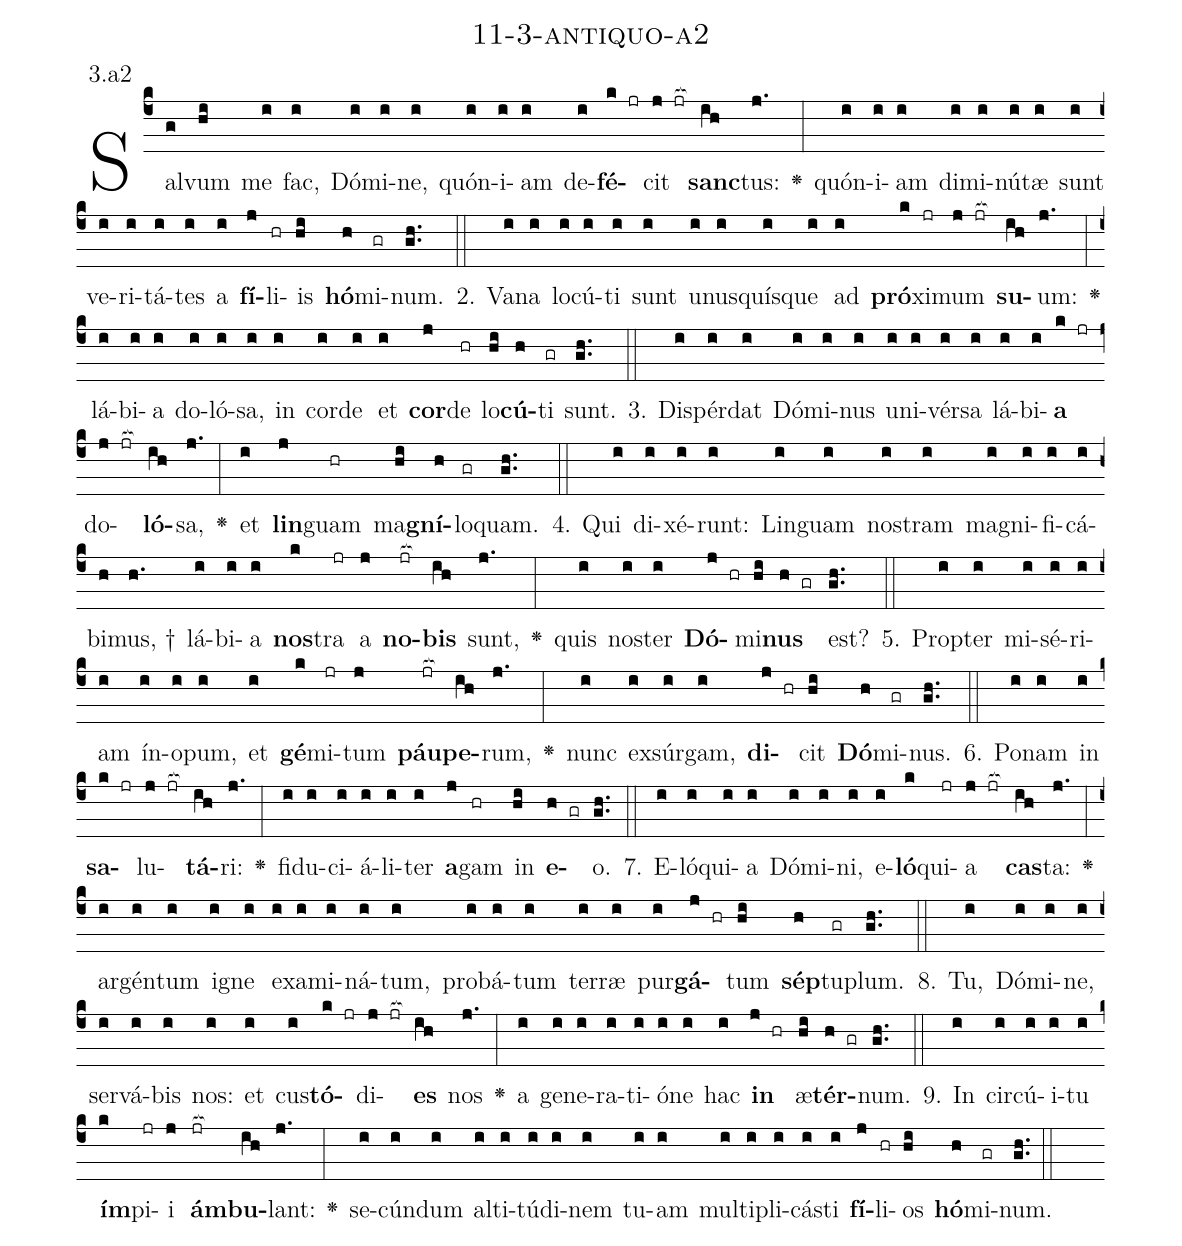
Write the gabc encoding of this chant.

name: 11-3-antiquo-a2;
annotation: 3.a2;
%%
(c4)Sal(g)vum(hi) me(i) fac,(i) Dó(i)mi(i)ne,(i) quón(i)i(i)am(i) de(i)<b>fé</b>(k jr)cit(j jr[ocb:1{]) <b>sanc</b>(ih[ocb:0}])tus:(j.) <v>\greheightstar</v>(:) quón(i)i(i)am(i) di(i)mi(i)nú(i)tæ(i) sunt(i) ve(i)ri(i)tá(i)tes(i) a(i) <b>fí</b>(j)li(hr)is(hi) <b>hó</b>(h)mi(gr)num.(gh..) (::)
2. Va(i)na(i) lo(i)cú(i)ti(i) sunt(i) u(i)nus(i)quís(i)que(i) ad(i) <b>pró</b>(k)xi(jr)mum(j jr[ocb:1{]) <b>su</b>(ih[ocb:0}])um:(j.) <v>\greheightstar</v>(:) lá(i)bi(i)a(i) do(i)ló(i)sa,(i) in(i) cor(i)de(i) et(i) <b>cor</b>(j)de(hr) lo(hi)<b>cú</b>(h)ti(gr) sunt.(gh..) (::)
3. Dis(i)pér(i)dat(i) Dó(i)mi(i)nus(i) u(i)ni(i)vér(i)sa(i) lá(i)bi(i)<b>a</b>(k jr) do(j jr[ocb:1{])<b>ló</b>(ih[ocb:0}])sa,(j.) <v>\greheightstar</v>(:) et(i) <b>lin</b>(j)guam(hr) ma(hi)<b>gní</b>(h)lo(gr)quam.(gh..) (::)
4. Qui(i) di(i)xé(i)runt:(i) Lin(i)guam(i) nos(i)tram(i) ma(i)gni(i)fi(i)cá(i)bi(h)mus, †(h.) lá(i)bi(i)a(i) <b>nos</b>(k)tra(jr) a(j) <b>no</b>(jr[ocb:1{])<b>bis</b>(ih[ocb:0}]) sunt,(j.) <v>\greheightstar</v>(:) quis(i) nos(i)ter(i) <b>Dó</b>(j hr)mi(hi)<b>nus</b>(h gr) est?(gh..) (::)
5. Prop(i)ter(i) mi(i)sé(i)ri(i)am(i) ín(i)o(i)pum,(i) et(i) <b>gé</b>(k)mi(jr)tum(j) <b>páu</b>(jr[ocb:1{])<b>pe</b>(ih[ocb:0}])rum,(j.) <v>\greheightstar</v>(:) nunc(i) ex(i)súr(i)gam,(i) <b>di</b>(j hr)cit(hi) <b>Dó</b>(h)mi(gr)nus.(gh..) (::)
6. Po(i)nam(i) in(i) <b>sa</b>(k jr)lu(j jr[ocb:1{])<b>tá</b>(ih[ocb:0}])ri:(j.) <v>\greheightstar</v>(:) fi(i)du(i)ci(i)á(i)li(i)ter(i) <b>a</b>(j)gam(hr) in(hi) <b>e</b>(h gr)o.(gh..) (::)
7. E(i)ló(i)qui(i)a(i) Dó(i)mi(i)ni,(i) e(i)<b>ló</b>(k)qui(jr)a(j jr[ocb:1{]) <b>cas</b>(ih[ocb:0}])ta:(j.) <v>\greheightstar</v>(:) ar(i)gén(i)tum(i) i(i)gne(i) ex(i)a(i)mi(i)ná(i)tum,(i) pro(i)bá(i)tum(i) ter(i)ræ(i) pur(i)<b>gá</b>(j hr)tum(hi) <b>sép</b>(h)tu(gr)plum.(gh..) (::)
8. Tu,(i) Dó(i)mi(i)ne,(i) ser(i)vá(i)bis(i) nos:(i) et(i) cus(i)<b>tó</b>(k jr)di(j jr[ocb:1{])<b>es</b>(ih[ocb:0}]) nos(j.) <v>\greheightstar</v>(:) a(i) ge(i)ne(i)ra(i)ti(i)ó(i)ne(i) hac(i) <b>in</b>(j hr) æ(hi)<b>tér</b>(h gr)num.(gh..) (::)
9. In(i) cir(i)cú(i)i(i)tu(i) <b>ím</b>(k)pi(jr)i(j) <b>ám</b>(jr[ocb:1{])<b>bu</b>(ih[ocb:0}])lant:(j.) <v>\greheightstar</v>(:) se(i)cún(i)dum(i) al(i)ti(i)tú(i)di(i)nem(i) tu(i)am(i) mul(i)ti(i)pli(i)cás(i)ti(i) <b>fí</b>(j)li(hr)os(hi) <b>hó</b>(h)mi(gr)num.(gh..) (::)
